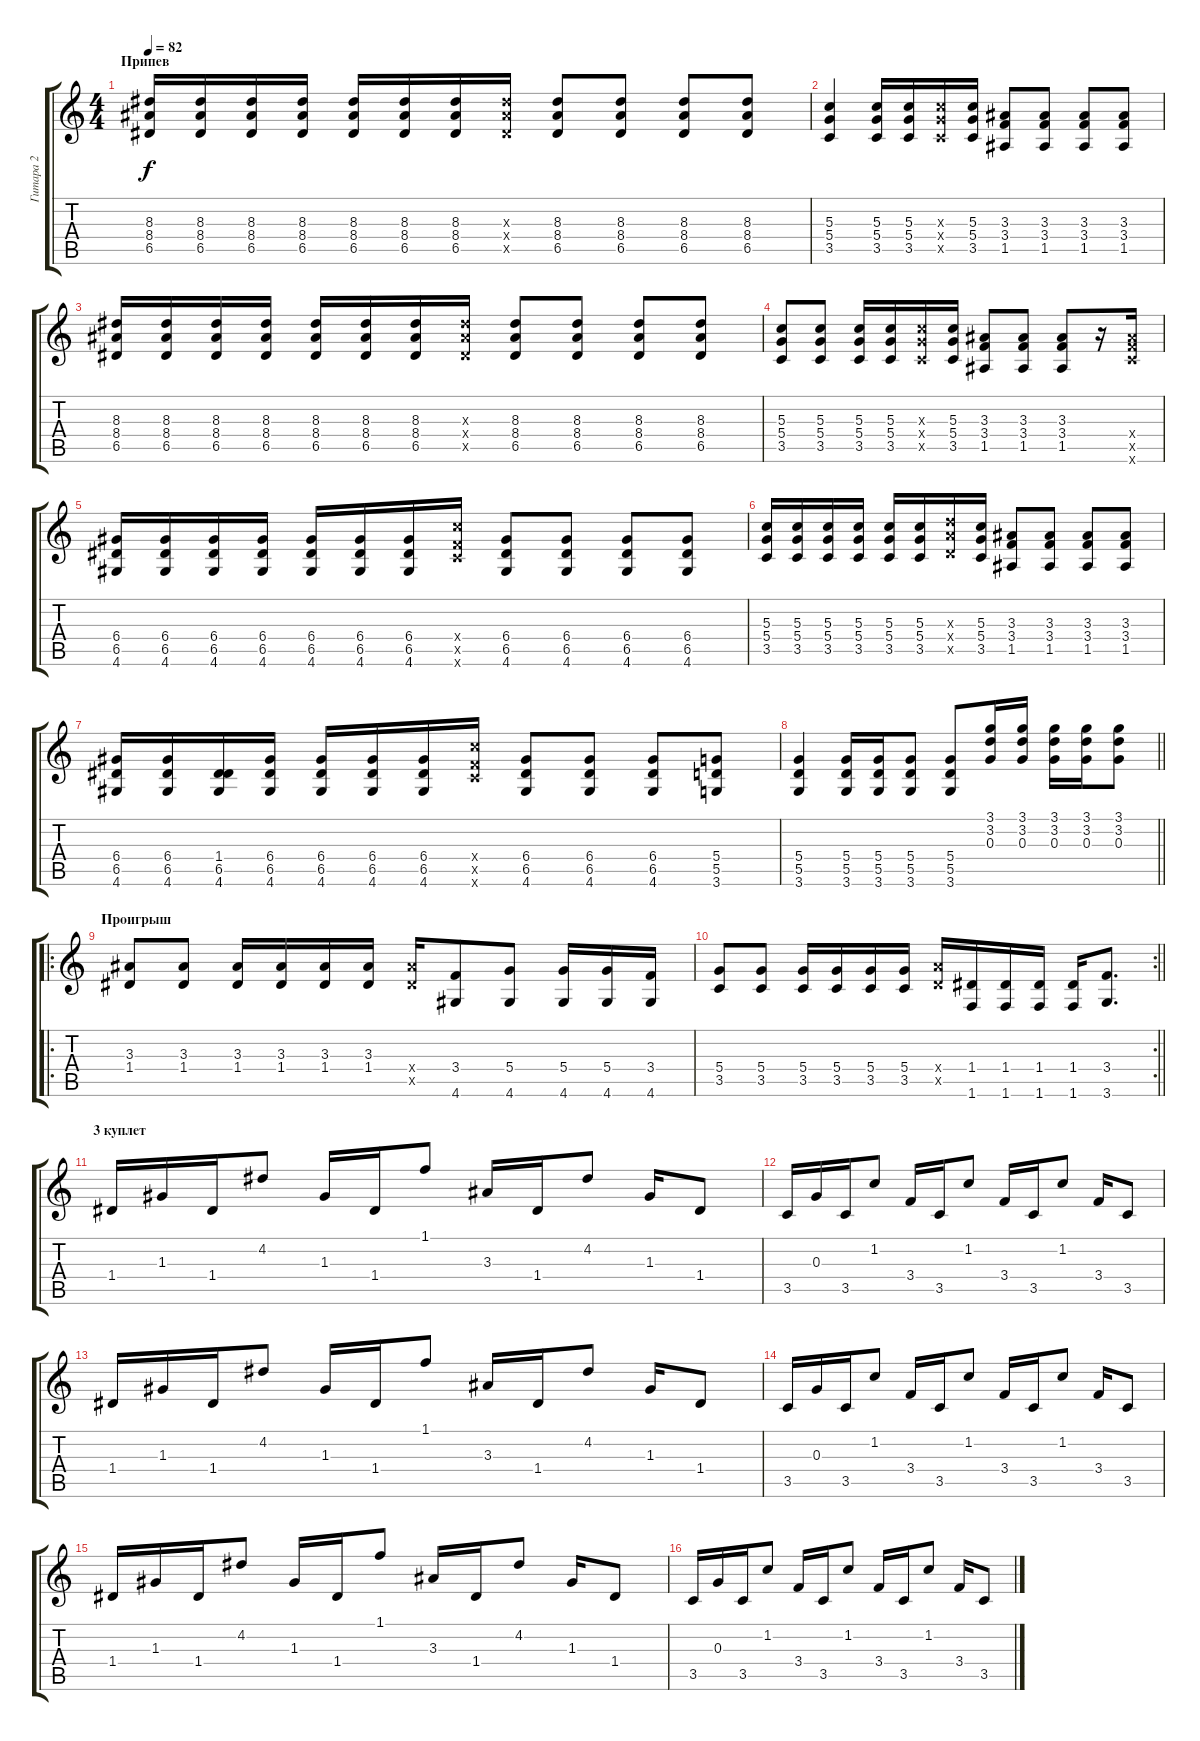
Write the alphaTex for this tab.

\track ("Гитара 2" "Гитара 2") {instrument distortionguitar}
\staff {score tabs}
\tuning (E4 B3 G3 D3 A2 E2) {hide}
\ts (4 4)
\section ("" "Припев")
\tempo 82
\clef g2
\ks c
(8.3 8.4 6.5).16{dy f} (8.3 8.4 6.5).16 (8.3 8.4 6.5).16 (8.3 8.4 6.5).16 (8.3 8.4 6.5).16 (8.3 8.4 6.5).16 (8.3 8.4 6.5).16 (8.3{x} 8.4{x} 6.5{x}).16 (8.3 8.4 6.5).8 (8.3 8.4 6.5).8 (8.3 8.4 6.5).8 (8.3 8.4 6.5).8 |
(5.3 5.4 3.5).4 (5.3 5.4 3.5).16 (5.3 5.4 3.5).16 (5.3{x} 5.4{x} 3.5{x}).16 (5.3 5.4 3.5).16 (3.3 3.4 1.5).8 (3.3 3.4 1.5).8 (3.3 3.4 1.5).8 (3.3 3.4 1.5).8 |
(8.3 8.4 6.5).16 (8.3 8.4 6.5).16 (8.3 8.4 6.5).16 (8.3 8.4 6.5).16 (8.3 8.4 6.5).16 (8.3 8.4 6.5).16 (8.3 8.4 6.5).16 (8.3{x} 8.4{x} 6.5{x}).16 (8.3 8.4 6.5).8 (8.3 8.4 6.5).8 (8.3 8.4 6.5).8 (8.3 8.4 6.5).8 |
(5.3 5.4 3.5).8 (5.3 5.4 3.5).8 (5.3 5.4 3.5).16 (5.3 5.4 3.5).16 (5.3{x} 5.4{x} 3.5{x}).16 (5.3 5.4 3.5).16 (3.3 3.4 1.5).8 (3.3 3.4 1.5).8 (3.3 3.4 1.5).8 r.16 (8.4{x} 8.5{x} 8.6{x}).16 |
(6.4 6.5 4.6).16 (6.4 6.5 4.6).16 (6.4 6.5 4.6).16 (6.4 6.5 4.6).16 (6.4 6.5 4.6).16 (6.4 6.5 4.6).16 (6.4 6.5 4.6).16 (10.4{x} 8.5{x} 8.6{x}).16 (6.4 6.5 4.6).8 (6.4 6.5 4.6).8 (6.4 6.5 4.6).8 (6.4 6.5 4.6).8 |
(5.3 5.4 3.5).16 (5.3 5.4 3.5).16 (5.3 5.4 3.5).16 (5.3 5.4 3.5).16 (5.3 5.4 3.5).16 (5.3 5.4 3.5).16 (7.3{x} 7.4{x} 5.5{x}).16 (5.3 5.4 3.5).16 (3.3 3.4 1.5).8 (3.3 3.4 1.5).8 (3.3 3.4 1.5).8 (3.3 3.4 1.5).8 |
(6.4 6.5 4.6).16 (6.4 6.5 4.6).16 (1.4 6.5 4.6).16 (6.4 6.5 4.6).16 (6.4 6.5 4.6).16 (6.4 6.5 4.6).16 (6.4 6.5 4.6).16 (10.4{x} 8.5{x} 8.6{x}).16 (6.4 6.5 4.6).8 (6.4 6.5 4.6).8 (6.4 6.5 4.6).8 (5.4 5.5 3.6).8 |
\barLineRight lightlight
(5.4 5.5 3.6).4 (5.4 5.5 3.6).16 (5.4 5.5 3.6).16 (5.4 5.5 3.6).8 (5.4 5.5 3.6).8 (3.1 3.2 0.3).16 (3.1 3.2 0.3).16 (3.1 3.2 0.3).16 (3.1 3.2 0.3).16 (3.1 3.2 0.3).8 |
\ro
\section ("" "Проигрыш")
(3.3 1.4).8 (3.3 1.4).8 (3.3 1.4).16 (3.3 1.4).16 (3.3 1.4).16 (3.3 1.4).16 (8.4{x} 6.5{x}).16 (3.4 4.6).8 (5.4 4.6).8 (5.4 4.6).16 (5.4 4.6).16 (3.4 4.6).16 |
\rc 2
\barLineRight lightlight
(5.4 3.5).8 (5.4 3.5).8 (5.4 3.5).16 (5.4 3.5).16 (5.4 3.5).16 (5.4 3.5).16 (7.4{x} 5.5{x}).16 (1.4 1.6).16 (1.4 1.6).16 (1.4 1.6).16 (1.4 1.6).16 (3.4 3.6).8{d} |
\section ("" "3 куплет")
1.4.16{volume 16 balance 12 instrument electricguitarclean} 1.3.16 1.4.16 4.2.8 1.3.16 1.4.16 1.1.8 3.3.16 1.4.16 4.2.8 1.3.16 1.4.8 |
3.5.16 0.3.16 3.5.16 1.2.8 3.4.16 3.5.16 1.2.8 3.4.16 3.5.16 1.2.8 3.4.16 3.5.8 |
1.4.16 1.3.16 1.4.16 4.2.8 1.3.16 1.4.16 1.1.8 3.3.16 1.4.16 4.2.8 1.3.16 1.4.8 |
3.5.16 0.3.16 3.5.16 1.2.8 3.4.16 3.5.16 1.2.8 3.4.16 3.5.16 1.2.8 3.4.16 3.5.8 |
1.4.16 1.3.16 1.4.16 4.2.8 1.3.16 1.4.16 1.1.8 3.3.16 1.4.16 4.2.8 1.3.16 1.4.8 |
3.5.16 0.3.16 3.5.16 1.2.8 3.4.16 3.5.16 1.2.8 3.4.16 3.5.16 1.2.8 3.4.16 3.5.8
